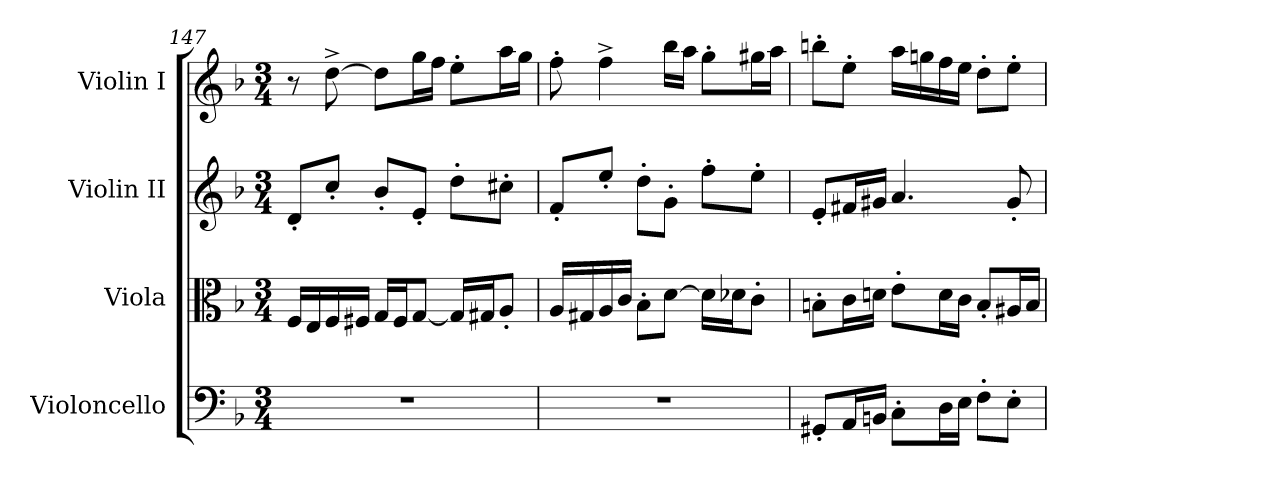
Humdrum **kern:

**kern	**kern	**kern	**kern
*part4	*part3	*part2	*part1
*staff4	*staff3	*staff2	*staff1
*I"Violoncello	*I"Viola	*I"Violin II	*I"Violin I
*I'Vc	*I'Vla	*I'Vln	*I'Vln
*clefF4	*clefC3	*clefG2	*clefG2
*k[b-]	*k[b-]	*k[b-]	*k[b-]
*M3/4	*M3/4	*M3/4	*M3/4
=147	=147	=147	=147
2.r	16F/LL	8d'/L	8r
.	16E/	.	.
.	16F/	8cc'/J	[8dd^\
.	16F#X/JJ	.	.
.	16G/LL	8b-'/L	8dd\L]
.	16F#/J	.	.
.	[8G/J	8e'/J	16gg\L
.	.	.	16ff\JJ
.	16G/LL]	8dd'\L	8ee'\L
.	16G#X/J	.	.
.	8A'/J	8cc#X'\J	16aa\L
.	.	.	16gg\JJ
=148	=148	=148	=148
2.r	16A/LL	8f'/L	8ff'\
.	16G#X/	.	.
.	16A/	8ee'/J	4ff^\
.	16c/JJ	.	.
.	8B-'\L	8dd'\L	.
.	[8d\J	8g'\J	16bb-\LL
.	.	.	16aa\JJ
.	16d\LL]	8ff'\L	8gg'\L
.	16d-X\J	.	.
.	8c'\J	8ee'\J	16gg#X\L
.	.	.	16aa\JJ
!!LO:LB:g=z
=149	=149	=149	=149
8GG#X'/L	8Bn'\L	8e'/L	8bbn'\L
16AA/L	16c\L	16f#X/L	8ee'\J
16BBn/JJ	16dn\JJ	16g#X/JJ	.
8C'\L	8e'\L	4.a/	16aa\LL
.	.	.	16ggn\
16D\L	16d\L	.	16ff\
16E\JJ	16c\JJ	.	16ee\JJ
8F'\L	8B'/L	.	8dd'\L
8E'\J	16A#X/L	8g#'/	8ee'\J
.	16B/JJ	.	.
=	=	=	=
*-	*-	*-	*-
